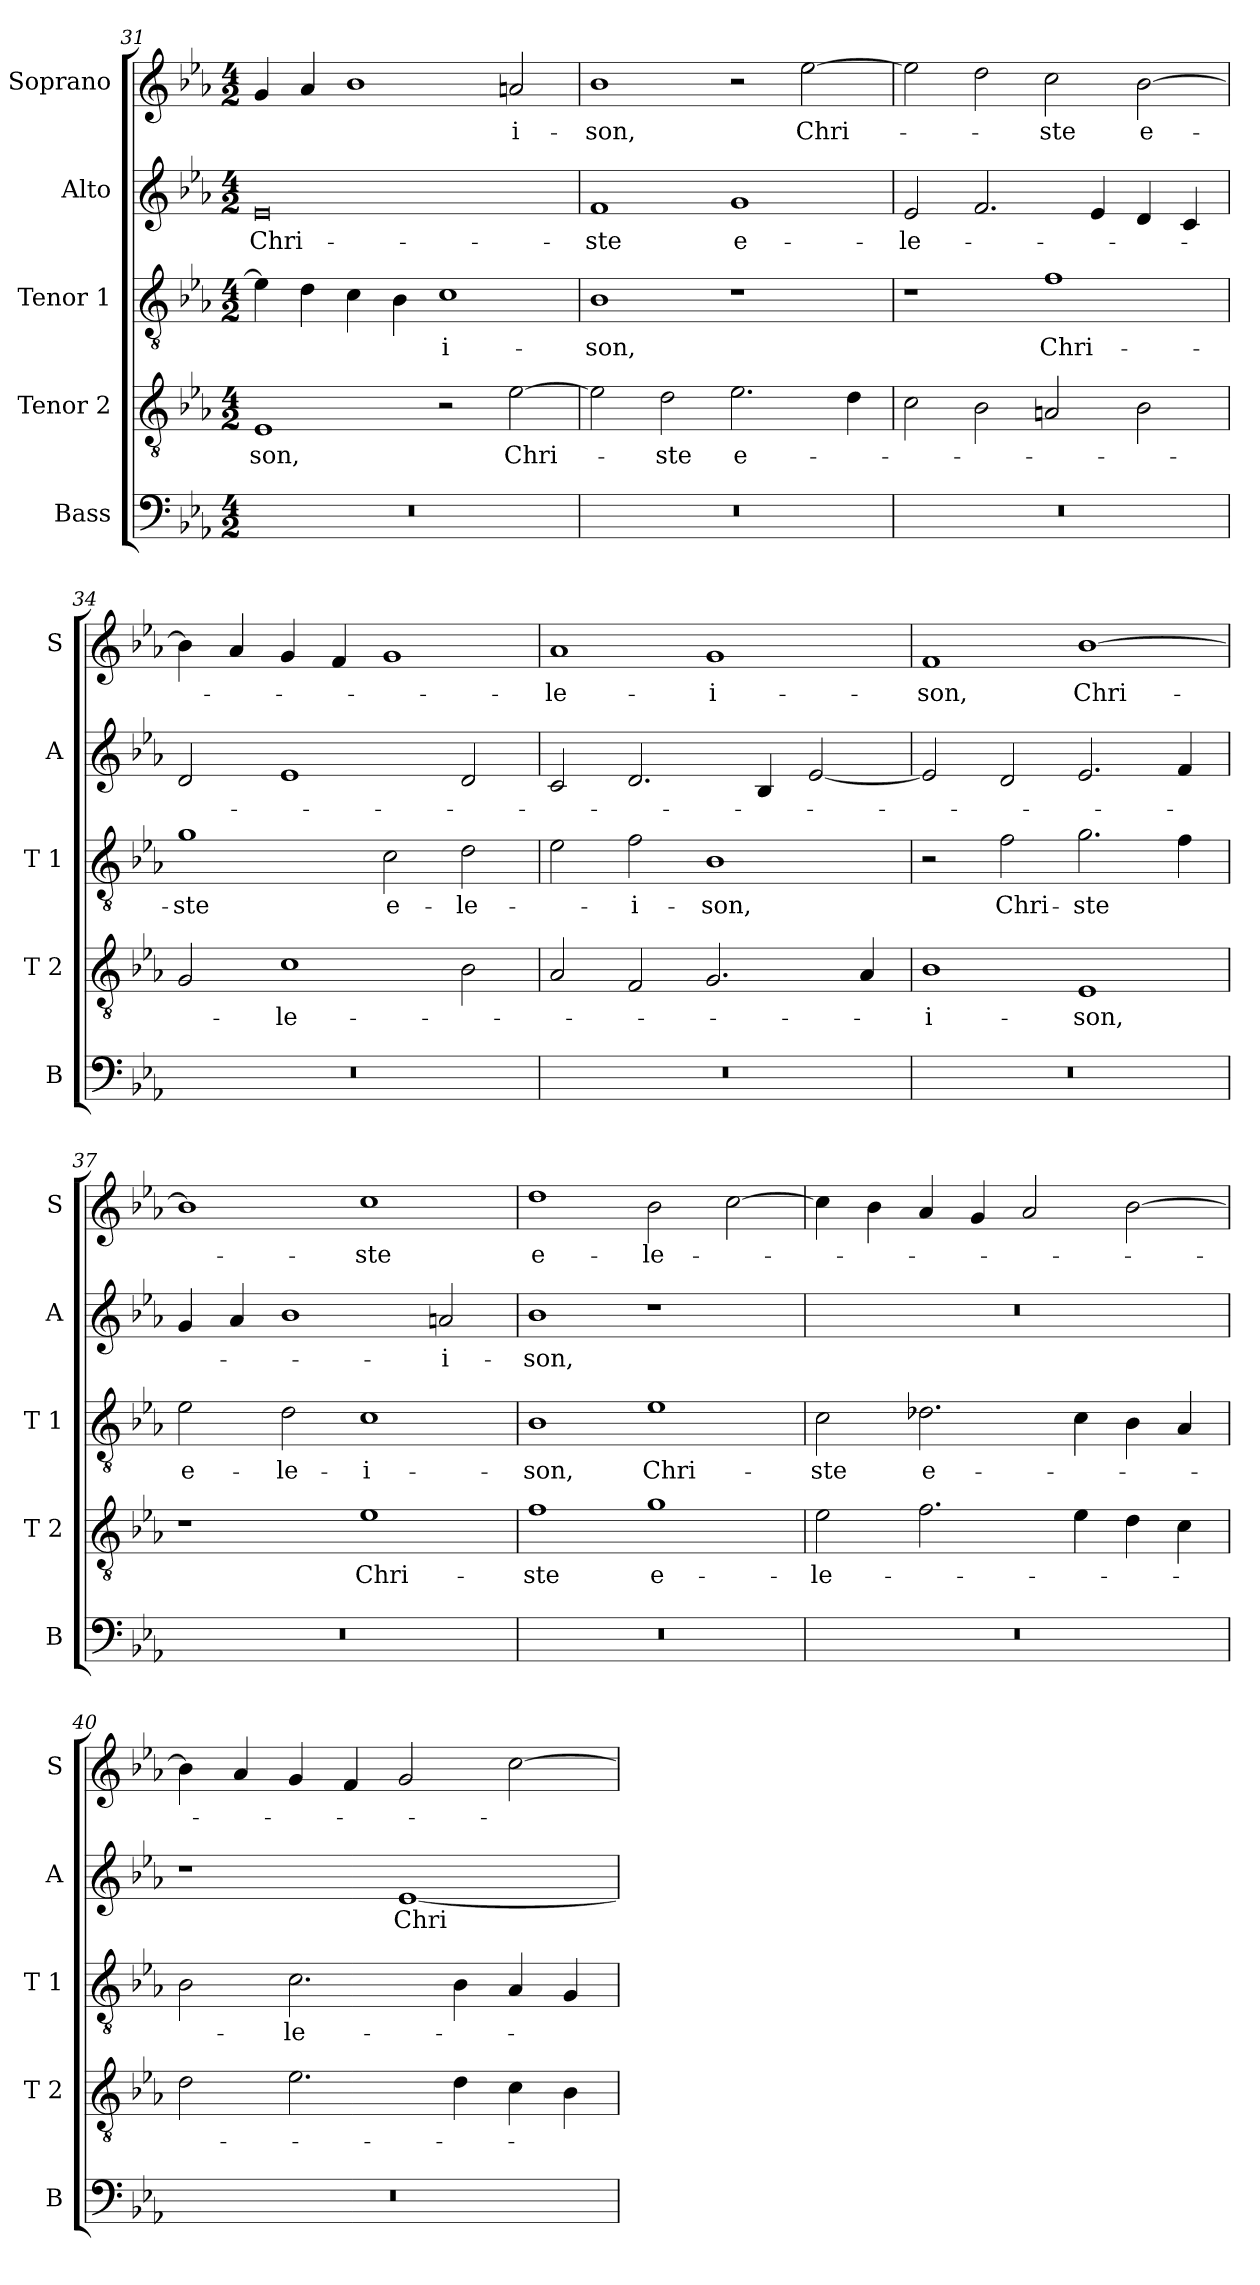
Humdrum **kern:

**kern	**kern	**text	**kern	**text	**kern	**text	**kern	**text
*part5	*part4	*part4	*part3	*part3	*part2	*part2	*part1	*part1
*staff5	*staff4	*staff4	*staff3	*staff3	*staff2	*staff2	*staff1	*staff1
*I"Bass	*I"Tenor 2	*	*I"Tenor 1	*	*I"Alto	*	*I"Soprano	*
*I'B	*I'T 2	*	*I'T 1	*	*I'A	*	*I'S	*
!!LO:PB:g=z
*clefF4	*clefGv2	*	*clefGv2	*	*clefG2	*	*clefG2	*
*k[b-e-a-]	*k[b-e-a-]	*	*k[b-e-a-]	*	*k[b-e-a-]	*	*k[b-e-a-]	*
*E-:	*E-:	*	*E-:	*	*E-:	*	*E-:	*
*M4/2	*M4/2	*	*M4/2	*	*M4/2	*	*M4/2	*
=31	=31	=31	=31	=31	=31	=31	=31	=31
!	!	!LO:LY:b	!	!	!	!LO:LY:b	!	!
0r	1E-	-son,	4e-\]	.	0e-	Chri-	4g/	.
.	.	.	4d\	.	.	.	4a-/	.
.	.	.	4c\	.	.	.	1b-	.
.	.	.	4B-\	.	.	.	.	.
!	!	!	!	!LO:LY:b	!	!	!	!
.	2r	.	1c	-i-	.	.	.	.
!	!	!LO:LY:b	!	!	!	!	!	!LO:LY:b
.	[2e-\	Chri-	.	.	.	.	2an/	-i-
=32	=32	=32	=32	=32	=32	=32	=32	=32
!	!	!	!	!LO:LY:b	!	!LO:LY:b	!	!LO:LY:b
0r	2e-\]	.	1B-	-son,	1f	-ste	1b-	-son,
!	!	!LO:LY:b	!	!	!	!	!	!
.	2d\	-ste	.	.	.	.	.	.
!	!	!LO:LY:b	!	!	!	!LO:LY:b	!	!
.	2.e-\	e-	1r	.	1g	e-	2r	.
!	!	!	!	!	!	!	!	!LO:LY:b
.	.	.	.	.	.	.	[2ee-\	Chri-
.	4d\	.	.	.	.	.	.	.
=33	=33	=33	=33	=33	=33	=33	=33	=33
!	!	!	!	!	!	!LO:LY:b	!	!
0r	2c\	.	1r	.	2e-/	-le-	2ee-\]	.
.	2B-\	.	.	.	2.f/	.	2dd\	.
!	!	!	!	!LO:LY:b	!	!	!	!LO:LY:b
.	2An/	.	1f	Chri-	.	.	2cc\	-ste
.	.	.	.	.	4e-/	.	.	.
!	!	!	!	!	!	!	!	!LO:LY:b
.	2B-\	.	.	.	4d/	.	[2b-\	e-
.	.	.	.	.	4c/	.	.	.
=34	=34	=34	=34	=34	=34	=34	=34	=34
!	!	!	!	!LO:LY:b	!	!	!	!
0r	2G/	.	1g	-ste	2d/	.	4b-\]	.
.	.	.	.	.	.	.	4a-/	.
!	!	!LO:LY:b	!	!	!	!	!	!
.	1c	-le-	.	.	1e-	.	4g/	.
.	.	.	.	.	.	.	4f/	.
!	!	!	!	!LO:LY:b	!	!	!	!
.	.	.	2c\	e-	.	.	1g	.
!	!	!	!	!LO:LY:b	!	!	!	!
.	2B-\	.	2d\	-le-	2d/	.	.	.
=35	=35	=35	=35	=35	=35	=35	=35	=35
!	!	!	!	!	!	!	!	!LO:LY:b
0r	2A-/	.	2e-\	.	2c/	.	1a-	-le-
!	!	!	!	!LO:LY:b	!	!	!	!
.	2F/	.	2f\	-i-	2.d/	.	.	.
!	!	!	!	!LO:LY:b	!	!	!	!LO:LY:b
.	2.G/	.	1B-	-son,	.	.	1g	-i-
.	.	.	.	.	4B-/	.	.	.
.	.	.	.	.	[2e-/	.	.	.
.	4A-/	.	.	.	.	.	.	.
=36	=36	=36	=36	=36	=36	=36	=36	=36
!	!	!LO:LY:b	!	!	!	!	!	!LO:LY:b
0r	1B-	-i-	2r	.	2e-/]	.	1f	-son,
!	!	!	!	!LO:LY:b	!	!	!	!
.	.	.	2f\	Chri-	2d/	.	.	.
!	!	!LO:LY:b	!	!LO:LY:b	!	!	!	!LO:LY:b
.	1E-	-son,	2.g\	-ste	2.e-/	.	[1b-	Chri-
.	.	.	4f\	.	4f/	.	.	.
!!LO:LB:g=z
=37	=37	=37	=37	=37	=37	=37	=37	=37
!	!	!	!	!LO:LY:b	!	!	!	!
0r	1r	.	2e-\	e-	4g/	.	1b-]	.
.	.	.	.	.	4a-/	.	.	.
!	!	!	!	!LO:LY:b	!	!	!	!
.	.	.	2d\	-le-	1b-	.	.	.
!	!	!LO:LY:b	!	!LO:LY:b	!	!	!	!LO:LY:b
.	1e-	Chri-	1c	-i-	.	.	1cc	-ste
!	!	!	!	!	!	!LO:LY:b	!	!
.	.	.	.	.	2an/	-i-	.	.
=38	=38	=38	=38	=38	=38	=38	=38	=38
!	!	!LO:LY:b	!	!LO:LY:b	!	!LO:LY:b	!	!LO:LY:b
0r	1f	-ste	1B-	-son,	1b-	-son,	1dd	e-
!	!	!LO:LY:b	!	!LO:LY:b	!	!	!	!LO:LY:b
.	1g	e-	1e-	Chri-	1r	.	2b-\	-le-
.	.	.	.	.	.	.	[2cc\	.
=39	=39	=39	=39	=39	=39	=39	=39	=39
!	!	!LO:LY:b	!	!LO:LY:b	!	!	!	!
0r	2e-\	-le-	2c\	-ste	0r	.	4cc\]	.
.	.	.	.	.	.	.	4b-\	.
!	!	!	!	!LO:LY:b	!	!	!	!
.	2.f\	.	2.d-X\	e-	.	.	4a-/	.
.	.	.	.	.	.	.	4g/	.
.	.	.	.	.	.	.	2a-/	.
.	4e-\	.	4c\	.	.	.	.	.
.	4d\	.	4B-\	.	.	.	[2b-\	.
.	4c\	.	4A-/	.	.	.	.	.
=40	=40	=40	=40	=40	=40	=40	=40	=40
0r	2d\	.	2B-\	.	1r	.	4b-\]	.
.	.	.	.	.	.	.	4a-/	.
!	!	!	!	!LO:LY:b	!	!	!	!
.	2.e-\	.	2.c\	-le-	.	.	4g/	.
.	.	.	.	.	.	.	4f/	.
!	!	!	!	!	!	!LO:LY:b	!	!
.	.	.	.	.	[1e-	Chri-	2g/	.
.	4d\	.	4B-\	.	.	.	.	.
.	4c\	.	4A-/	.	.	.	[2cc\	.
.	4B-\	.	4G/	.	.	.	.	.
=	=	=	=	=	=	=	=	=
*-	*-	*-	*-	*-	*-	*-	*-	*-
